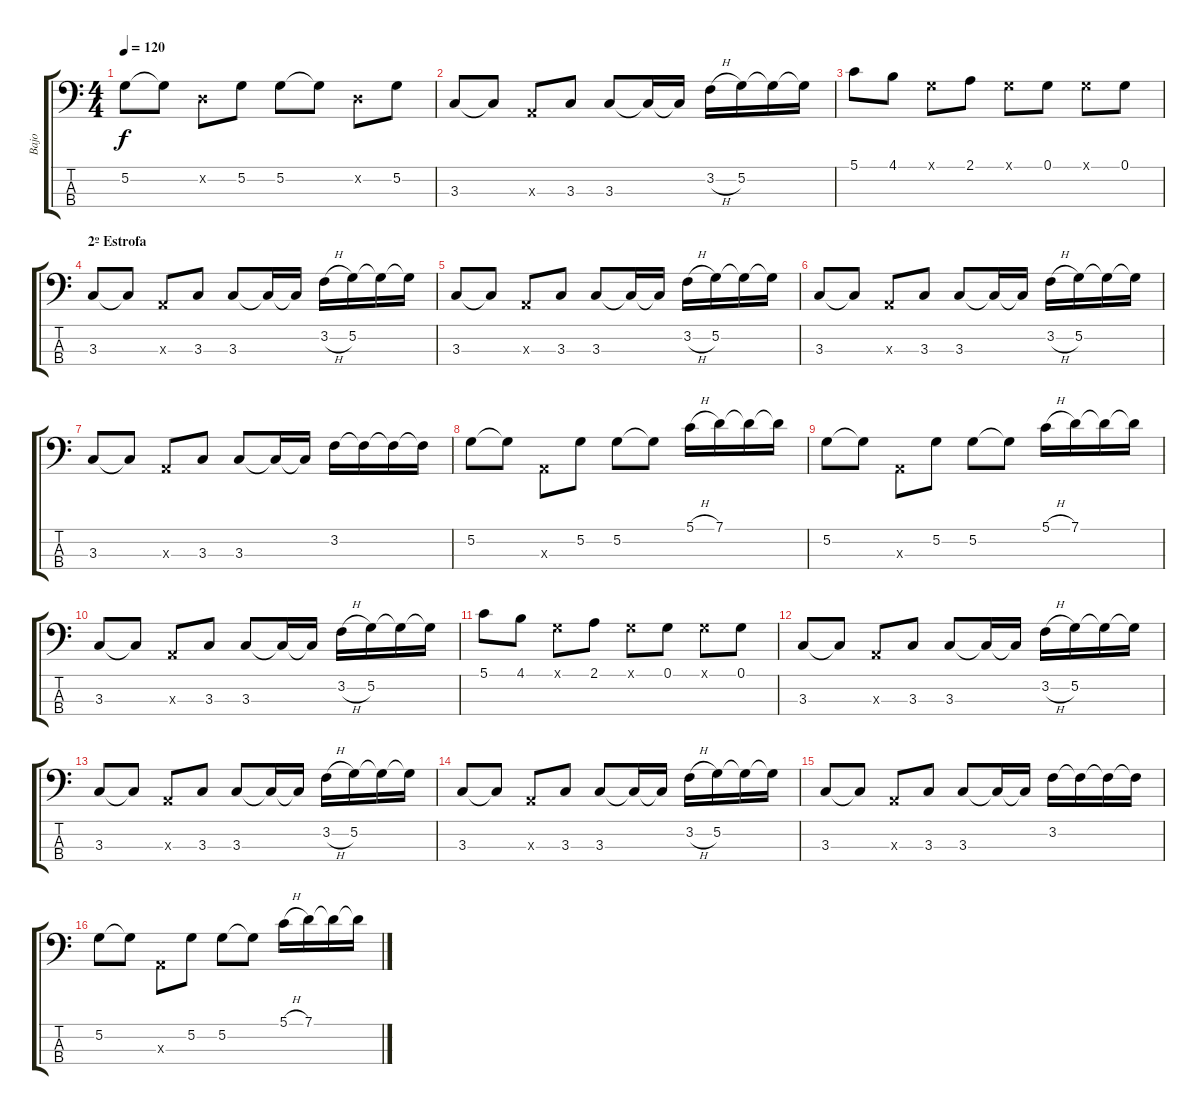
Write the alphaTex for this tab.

\track ("Bajo" "Bajo") {instrument electricbassfinger}
\staff {score tabs}
\tuning (G2 D2 A1 E1) {hide}
\ts (4 4)
\tempo 120
\clef f4
\ks c
5.2.8{dy f} 5.2{t}.8 0.2{x}.8 5.2.8 5.2.8 5.2{t}.8 0.2{x}.8 5.2.8 |
3.3.8 3.3{t}.8 0.3{x}.8 3.3.8 3.3.8 3.3{t}.16 3.3{t}.16 3.2{h}.16 5.2.16 5.2{t}.16 5.2{t}.16 |
5.1.8 4.1.8 0.1{x}.8 2.1.8 0.1{x}.8 0.1.8 0.1{x}.8 0.1.8 |
\section ("" "2º Estrofa")
3.3.8 3.3{t}.8 0.3{x}.8 3.3.8 3.3.8 3.3{t}.16 3.3{t}.16 3.2{h}.16 5.2.16 5.2{t}.16 5.2{t}.16 |
3.3.8 3.3{t}.8 0.3{x}.8 3.3.8 3.3.8 3.3{t}.16 3.3{t}.16 3.2{h}.16 5.2.16 5.2{t}.16 5.2{t}.16 |
3.3.8 3.3{t}.8 0.3{x}.8 3.3.8 3.3.8 3.3{t}.16 3.3{t}.16 3.2{h}.16 5.2.16 5.2{t}.16 5.2{t}.16 |
3.3.8 3.3{t}.8 0.3{x}.8 3.3.8 3.3.8 3.3{t}.16 3.3{t}.16 3.2.16 3.2{t}.16 3.2{t}.16 3.2{t}.16 |
5.2.8 5.2{t}.8 0.3{x}.8 5.2.8 5.2.8 5.2{t}.8 5.1{h}.16 7.1.16 7.1{t}.16 7.1{t}.16 |
5.2.8 5.2{t}.8 0.3{x}.8 5.2.8 5.2.8 5.2{t}.8 5.1{h}.16 7.1.16 7.1{t}.16 7.1{t}.16 |
3.3.8 3.3{t}.8 0.3{x}.8 3.3.8 3.3.8 3.3{t}.16 3.3{t}.16 3.2{h}.16 5.2.16 5.2{t}.16 5.2{t}.16 |
5.1.8 4.1.8 0.1{x}.8 2.1.8 0.1{x}.8 0.1.8 0.1{x}.8 0.1.8 |
3.3.8 3.3{t}.8 0.3{x}.8 3.3.8 3.3.8 3.3{t}.16 3.3{t}.16 3.2{h}.16 5.2.16 5.2{t}.16 5.2{t}.16 |
3.3.8 3.3{t}.8 0.3{x}.8 3.3.8 3.3.8 3.3{t}.16 3.3{t}.16 3.2{h}.16 5.2.16 5.2{t}.16 5.2{t}.16 |
3.3.8 3.3{t}.8 0.3{x}.8 3.3.8 3.3.8 3.3{t}.16 3.3{t}.16 3.2{h}.16 5.2.16 5.2{t}.16 5.2{t}.16 |
3.3.8 3.3{t}.8 0.3{x}.8 3.3.8 3.3.8 3.3{t}.16 3.3{t}.16 3.2.16 3.2{t}.16 3.2{t}.16 3.2{t}.16 |
5.2.8 5.2{t}.8 0.3{x}.8 5.2.8 5.2.8 5.2{t}.8 5.1{h}.16 7.1.16 7.1{t}.16 7.1{t}.16
